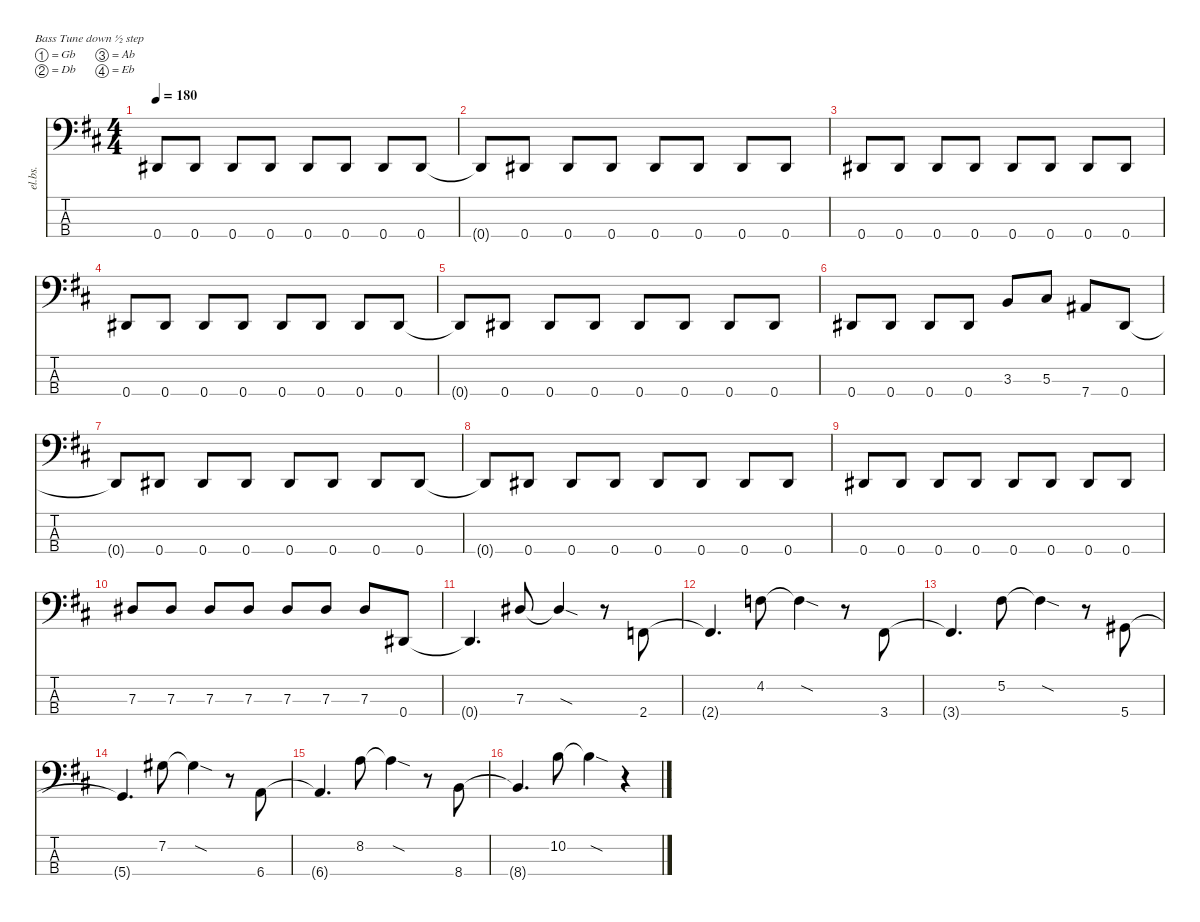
\defaultSystemsLayout 4
\hideDynamics
\bracketExtendMode nobrackets
\otherSystemsTrackNameOrientation horizontal
\track ("Bass" "el.bs.") {instrument electricbassfinger}
\staff {score tabs}
\tuning (Gb2 Db2 Ab1 Eb1)
\ts (4 4)
\tempo 180
\clef f4
\ks d
0.4{acc #}.8{dy mf beam Up} 0.4{acc #}.8{beam Up} 0.4{acc #}.8{beam Up} 0.4{acc #}.8{beam Up} 0.4{acc #}.8{beam Up} 0.4{acc #}.8{beam Up} 0.4{acc #}.8{beam Up} 0.4{acc #}.8{beam Up} |
0.4{t acc #}.8{beam Up} 0.4{acc #}.8{beam Up} 0.4{acc #}.8{beam Up} 0.4{acc #}.8{beam Up} 0.4{acc #}.8{beam Up} 0.4{acc #}.8{beam Up} 0.4{acc #}.8{beam Up} 0.4{acc #}.8{beam Up} |
0.4{acc #}.8{beam Up} 0.4{acc #}.8{beam Up} 0.4{acc #}.8{beam Up} 0.4{acc #}.8{beam Up} 0.4{acc #}.8{beam Up} 0.4{acc #}.8{beam Up} 0.4{acc #}.8{beam Up} 0.4{acc #}.8{beam Up} |
0.4{acc #}.8{beam Up} 0.4{acc #}.8{beam Up} 0.4{acc #}.8{beam Up} 0.4{acc #}.8{beam Up} 0.4{acc #}.8{beam Up} 0.4{acc #}.8{beam Up} 0.4{acc #}.8{beam Up} 0.4{acc #}.8{beam Up} |
0.4{t acc #}.8{dy f beam Up} 0.4{acc #}.8{beam Up} 0.4{acc #}.8{beam Up} 0.4{acc #}.8{beam Up} 0.4{acc #}.8{beam Up} 0.4{acc #}.8{beam Up} 0.4{acc #}.8{beam Up} 0.4{acc #}.8{beam Up} |
0.4{acc #}.8{beam Up} 0.4{acc #}.8{beam Up} 0.4{acc #}.8{beam Up} 0.4{acc #}.8{beam Up} 3.3{acc forcenatural}.8{beam Up} 5.3{acc #}.8{beam Up} 7.4{acc #}.8{beam Up} 0.4{acc #}.8{beam Up} |
0.4{t acc #}.8{dy mf beam Up} 0.4{acc #}.8{beam Up} 0.4{acc #}.8{beam Up} 0.4{acc #}.8{beam Up} 0.4{acc #}.8{beam Up} 0.4{acc #}.8{beam Up} 0.4{acc #}.8{beam Up} 0.4{acc #}.8{beam Up} |
0.4{t acc #}.8{beam Up} 0.4{acc #}.8{beam Up} 0.4{acc #}.8{beam Up} 0.4{acc #}.8{beam Up} 0.4{acc #}.8{beam Up} 0.4{acc #}.8{beam Up} 0.4{acc #}.8{beam Up} 0.4{acc #}.8{beam Up} |
0.4{acc #}.8{beam Up} 0.4{acc #}.8{beam Up} 0.4{acc #}.8{beam Up} 0.4{acc #}.8{beam Up} 0.4{acc #}.8{beam Up} 0.4{acc #}.8{beam Up} 0.4{acc #}.8{beam Up} 0.4{acc #}.8{beam Up} |
7.3{acc #}.8{beam Up} 7.3{acc #}.8{beam Up} 7.3{acc #}.8{beam Up} 7.3{acc #}.8{beam Up} 7.3{acc #}.8{beam Up} 7.3{acc #}.8{beam Up} 7.3{acc #}.8{beam Up} 0.4{acc #}.8{beam Up} |
0.4{t acc #}.4{d beam Up} 7.3{acc #}.8{beam Up} 7.3{sod t acc #}.4{beam Up} r.8{beam Down} 2.4{acc forcenatural}.8{beam Up} |
2.4{t acc forcenatural}.4{d beam Up} 4.2{acc forcenatural}.8{beam Down} 4.2{sod t acc forcenatural}.4{beam Down} r.8{beam Down} 3.4{acc #}.8{beam Up} |
3.4{t acc #}.4{d beam Up} 5.2{acc #}.8{beam Down} 5.2{sod t acc #}.4{beam Down} r.8{beam Down} 5.4{acc #}.8{beam Up} |
5.4{t acc #}.4{d beam Up} 7.2{acc #}.8{beam Down} 7.2{sod t acc #}.4{beam Down} r.8{beam Down} 6.4{acc forcenatural}.8{beam Up} |
6.4{t acc forcenatural}.4{d dy f beam Up} 8.2{acc forcenatural}.8{beam Down} 8.2{sod t acc forcenatural}.4{beam Down} r.8{beam Down} 8.4{acc forcenatural}.8{beam Up} |
8.4{t acc forcenatural}.4{d beam Up} 10.2{acc forcenatural}.8{beam Down} 10.2{sod t acc forcenatural}.4{beam Down} r.4{beam Down}
